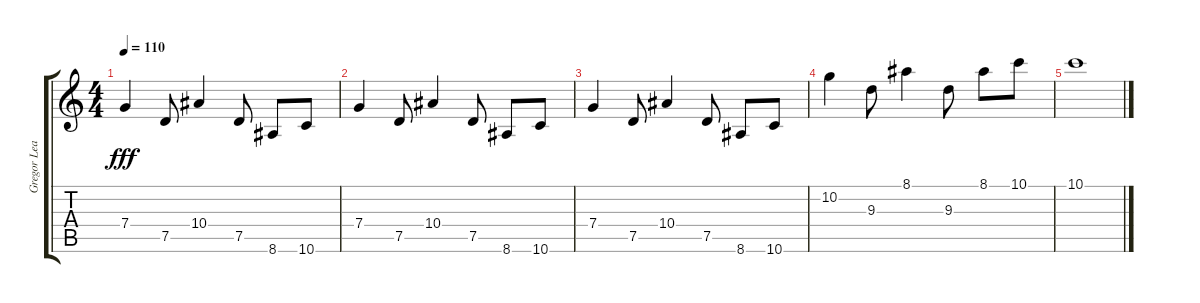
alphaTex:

\track ("Gregor Lead" "Gregor Lea") {instrument distortionguitar}
\staff {score tabs}
\tuning (D4 A3 F3 C3 G2 D2) {hide}
\ts (4 4)
\tempo 110
\clef g2
\ks c
7.4.4{dy fff} 7.5.8 10.4.4 7.5.8 8.6.8 10.6.8 |
7.4.4 7.5.8 10.4.4 7.5.8 8.6.8 10.6.8 |
7.4.4 7.5.8 10.4.4 7.5.8 8.6.8 10.6.8 |
10.2.4 9.3.8 8.1.4 9.3.8 8.1.8 10.1.8 |
10.1.1
